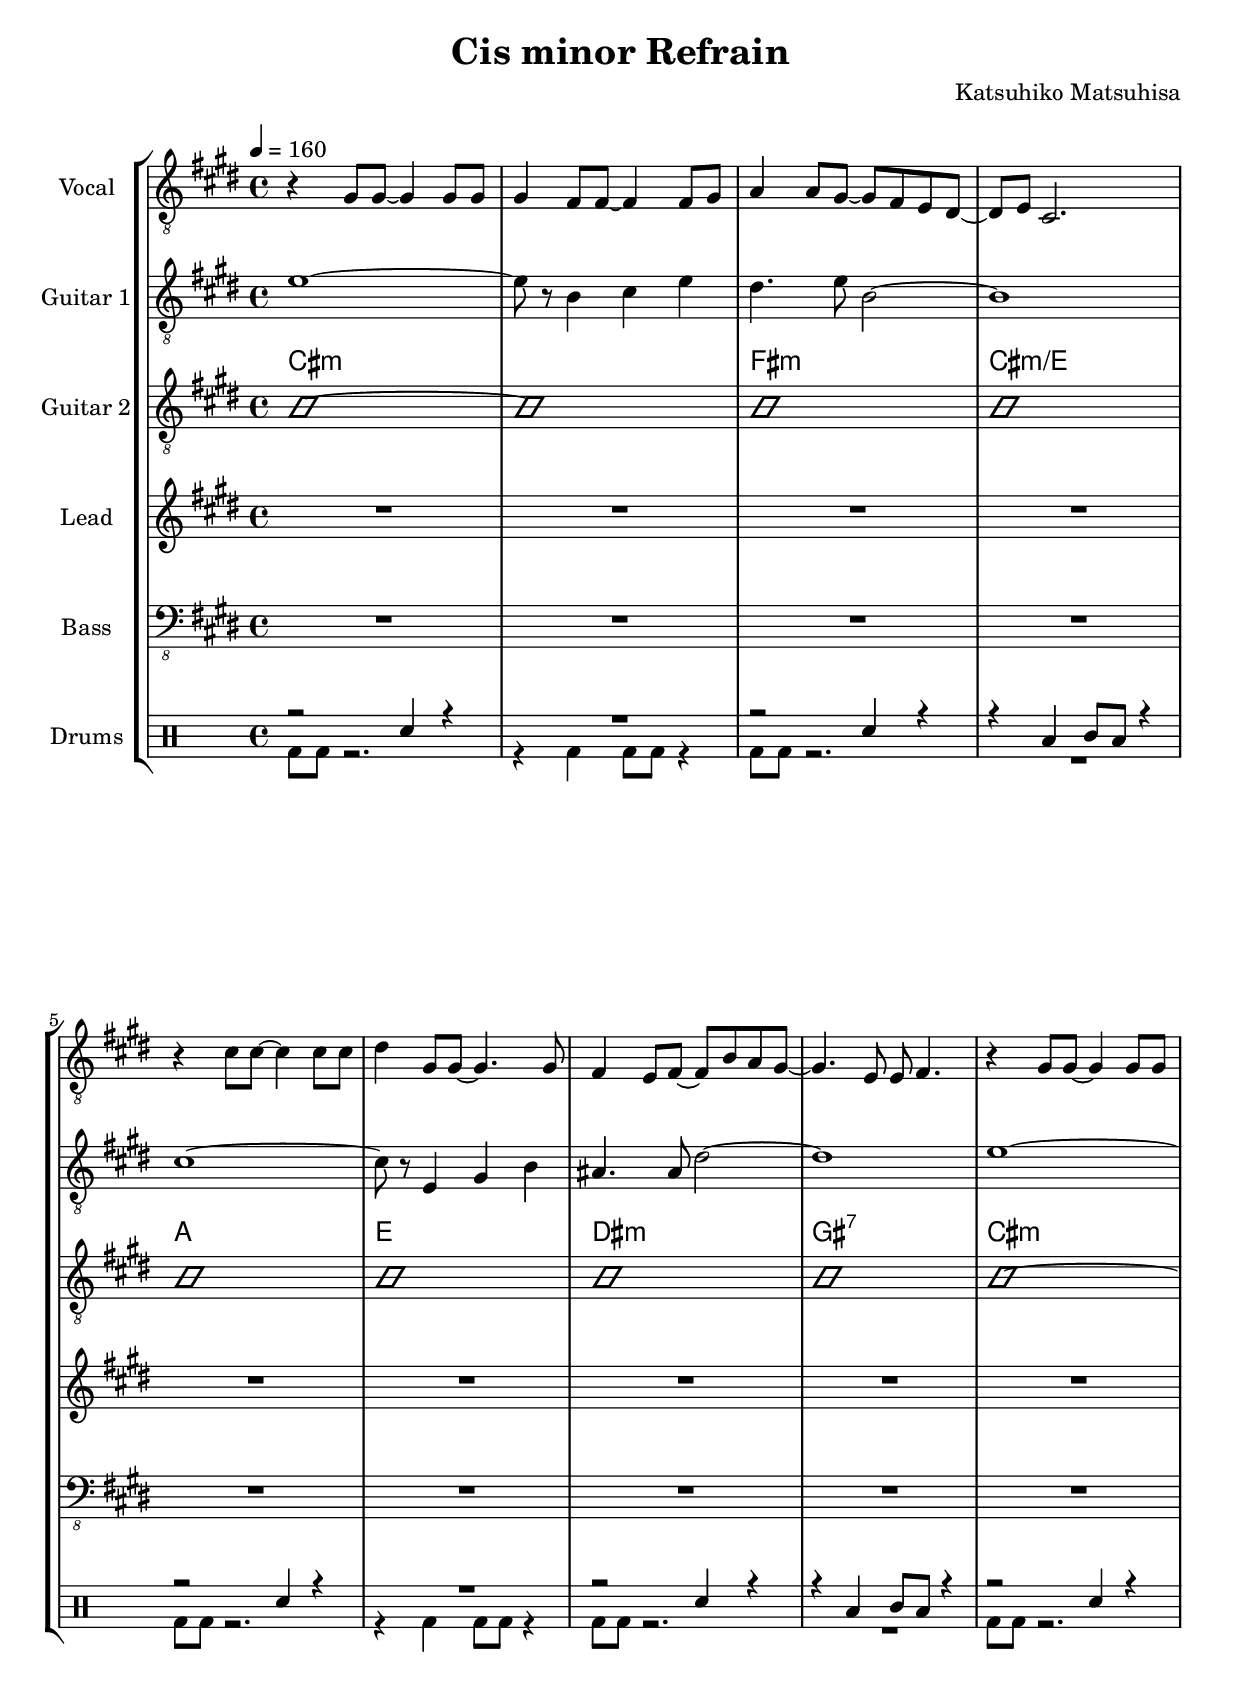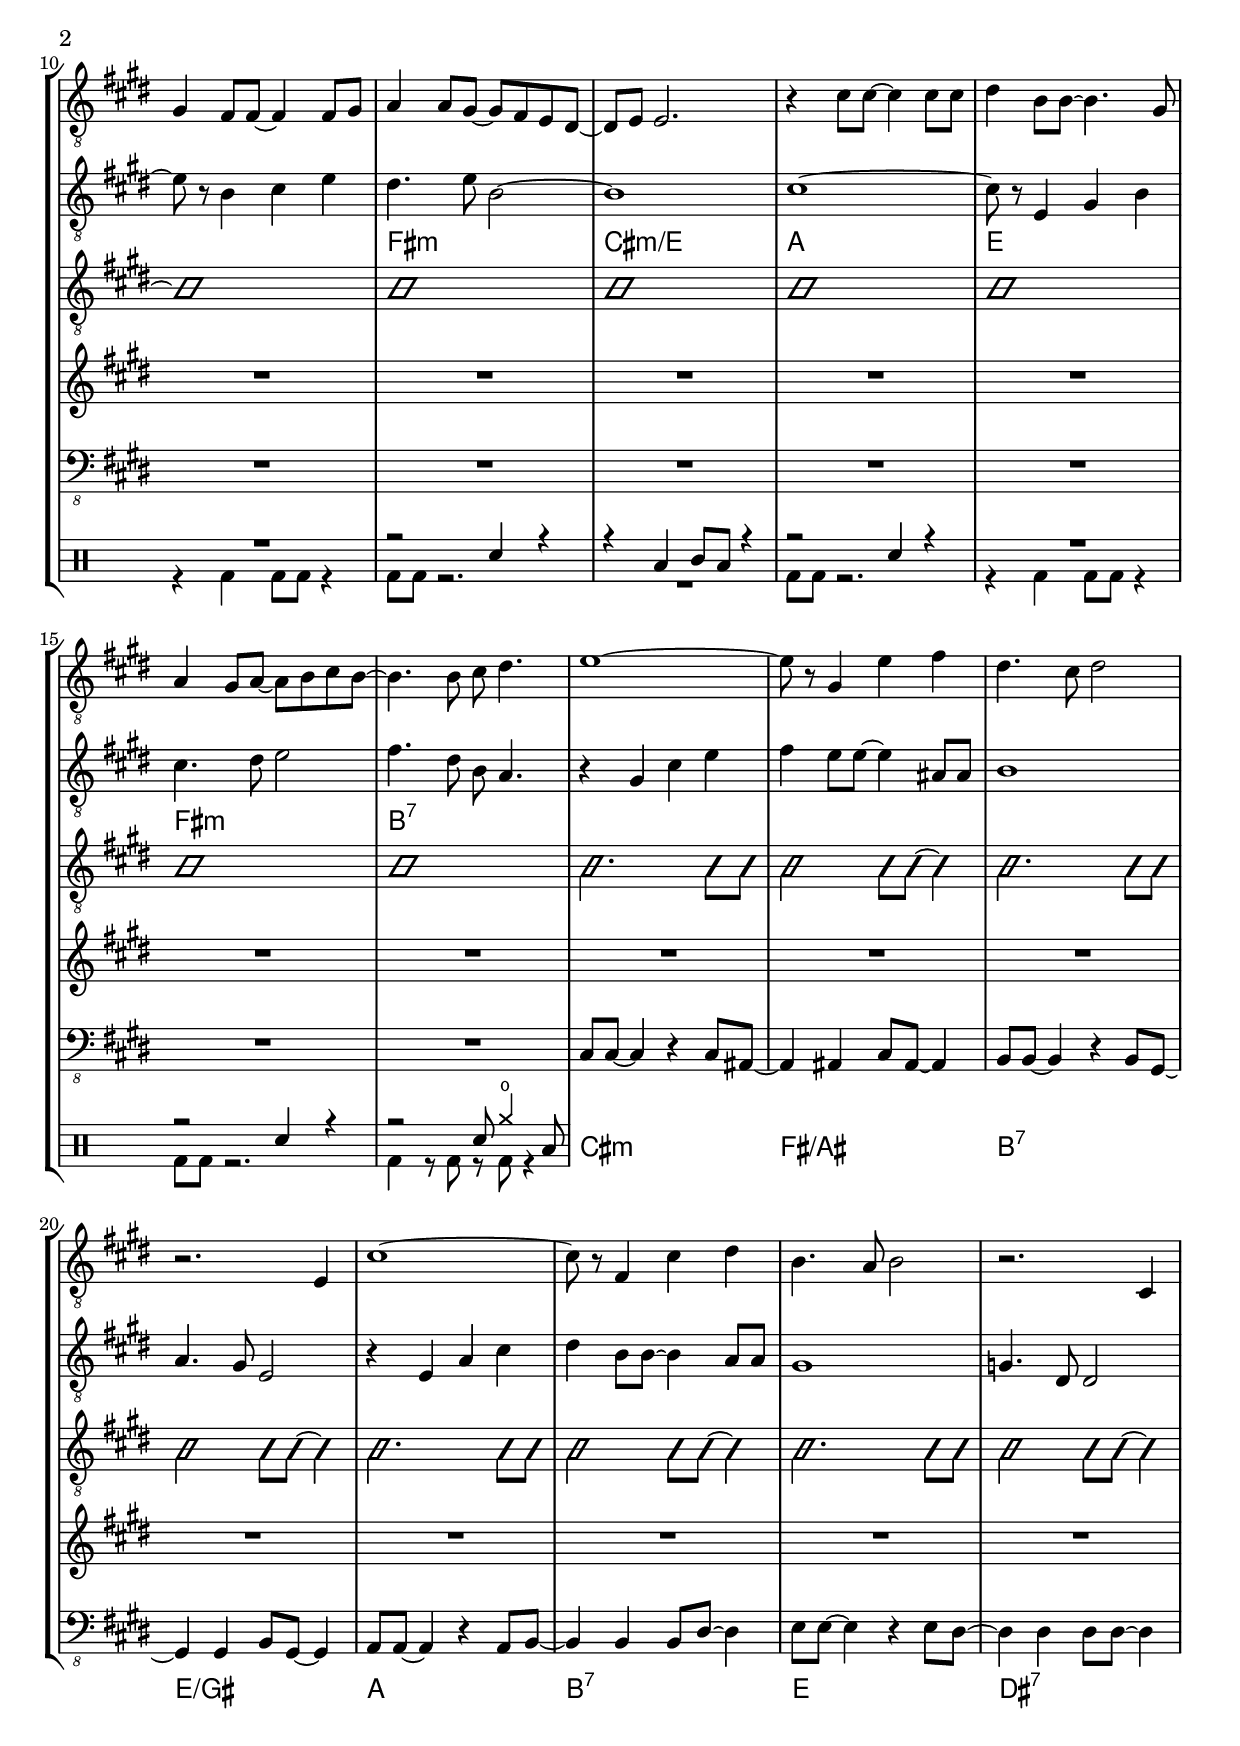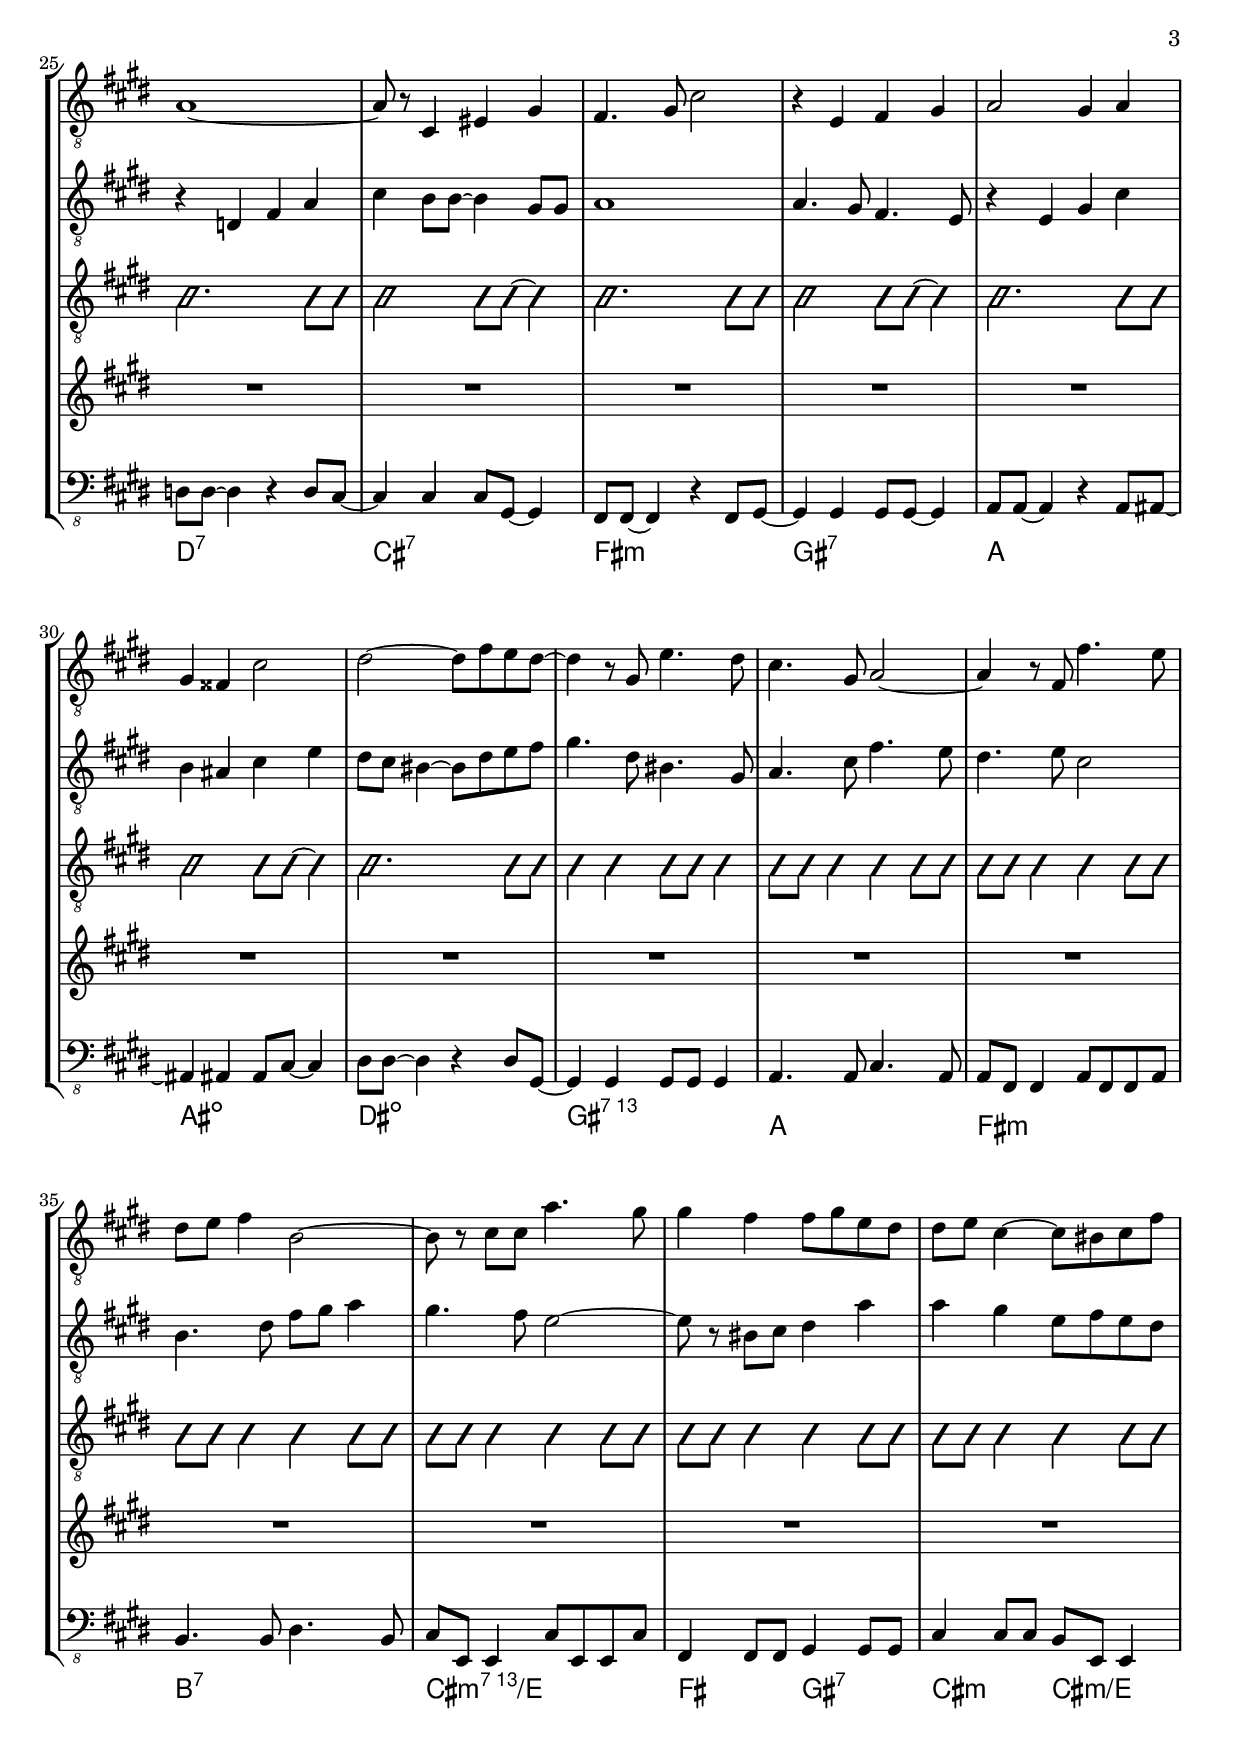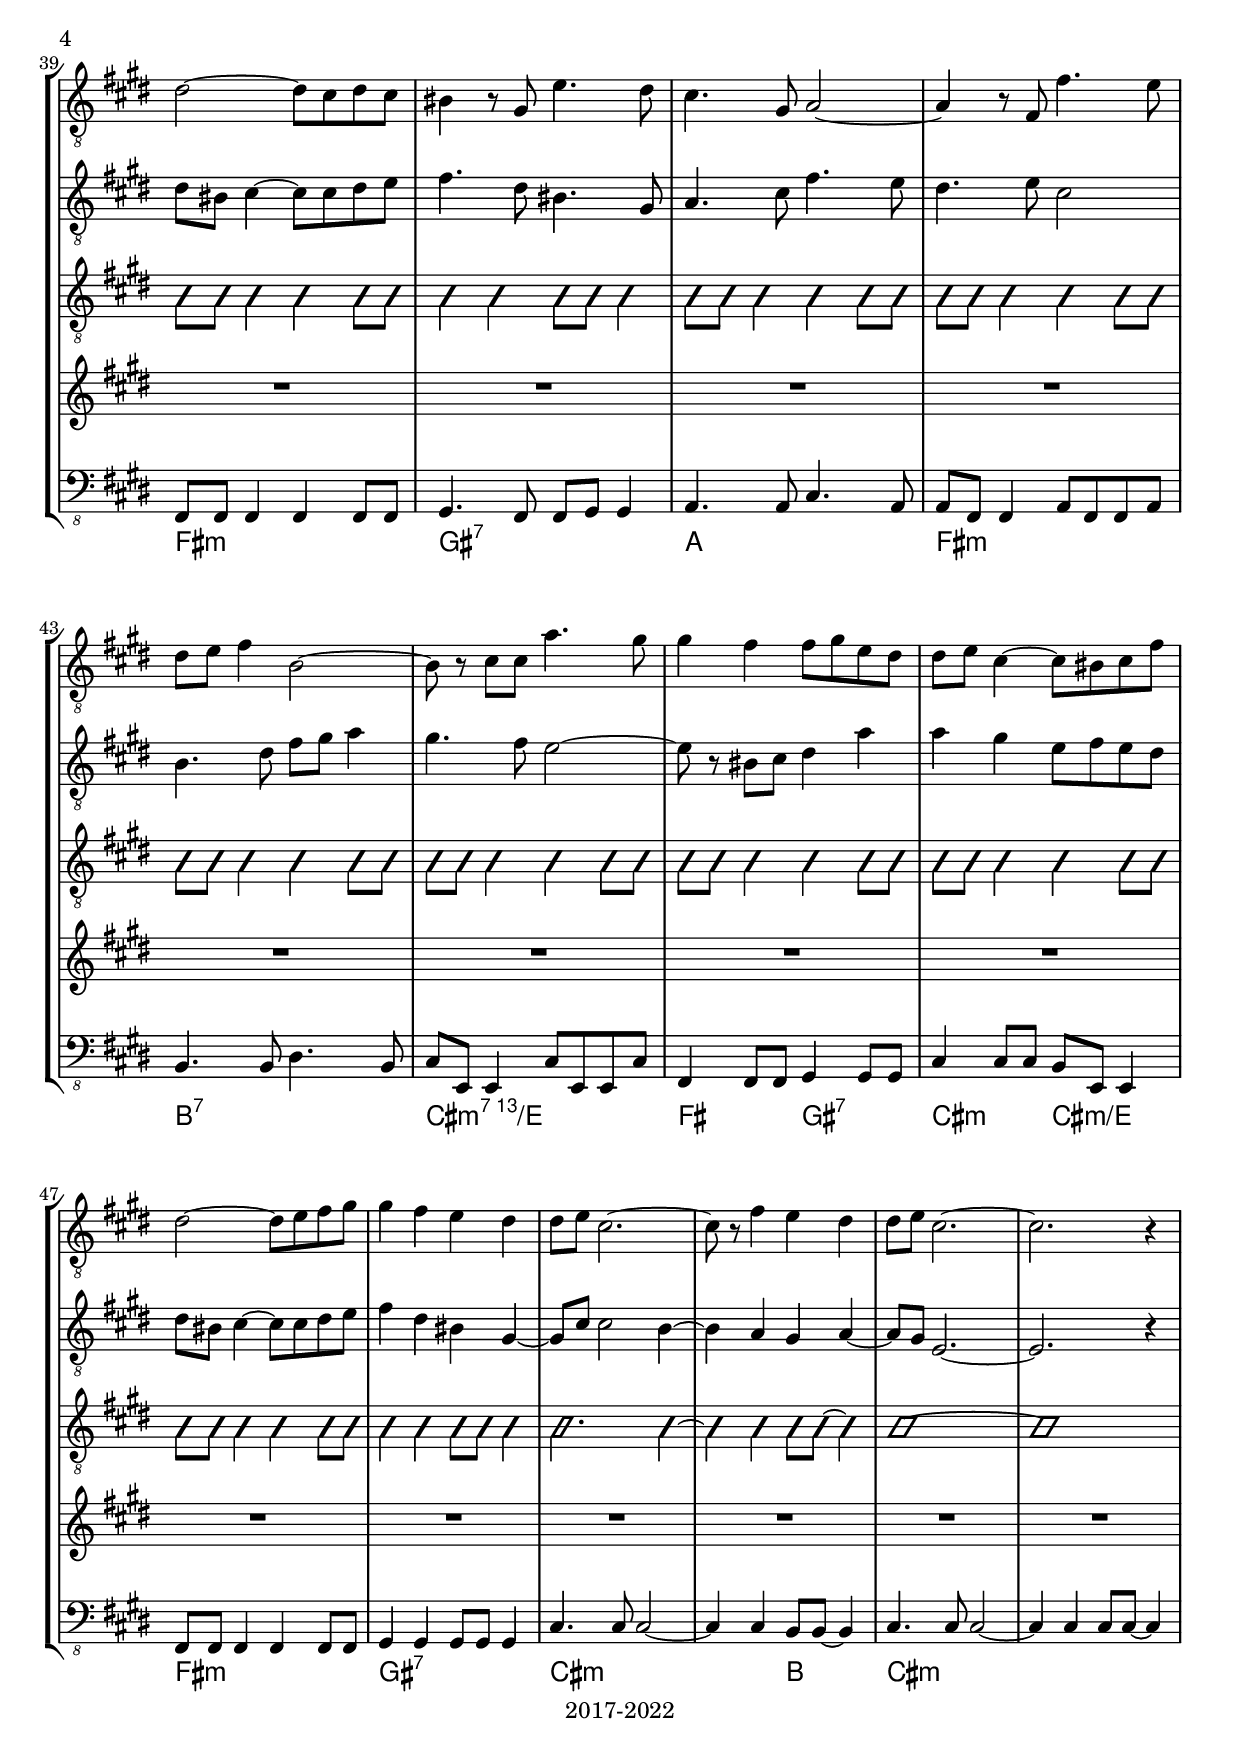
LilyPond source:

\version "2.23.6"
\header {
  title = "Cis minor Refrain"
  composer = "Katsuhiko Matsuhisa"
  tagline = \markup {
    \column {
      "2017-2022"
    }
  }
}
% \include "english.ly"
% これがドイツ音名入力を妨害していた。

global = { \time 4/4 }
cismKey = { \key cis \minor }
fismKey = { \key fis \minor }
amKey = {\key a \minor }

melody_A = \relative c' {
    r4 gis8 8~4 8 8 
    gis4 fis8 8~4 fis8 gis8
    a4 a8 gis8~8 fis8 e8 dis8~ 
    8 e8 cis2. 

    r4 cis'8 8~4 8 8
    dis4 gis,8 8~4. 8
    fis4 e8 fis8~8 b8 a8 gis8~
    4. e8 8 fis4.

    r4 gis8 8~4 8 8 
    gis4 fis8 8~4 fis8 gis8
    a4 a8 gis8~8 fis8 e8 dis8~ 
    8 e8 2. 

    r4 cis'8 cis8~4 8 8
    dis4 b8 8~4. gis8
    a4 gis8 a8~8 b8 cis8 b8~
    4. b8 cis8 dis4.
}

melody_B = \relative c' {
    e1~
    e8 r8 gis,4 e'4 fis4
    dis4. cis8 dis2
    r2. e,4
    cis'1~
    cis8 r8 fis,4 cis'4 dis4
    b4. a8 b2
    r2. cis,4
    a'1~
    a8 r8 cis,4 eis4 gis4
    fis4. gis8 cis2
    r4 e,4 fis4 gis4
    a2 gis4 a4
    gis4 fisis4 cis'2
    dis2~8 fis8 e8 dis8~
    dis4 r8 gis,8 e'4. dis8
}

melody_hook = \relative c' {
    cis4. gis8 a2~
    a4 r8 fis8 fis'4. e8
    dis8 e8 fis4 b,2~
    b8 r8 cis8 cis8 a'4. gis8
    gis4 fis4 fis8 gis8 e8 dis8
    dis8 e8 cis4~8 bis8 cis8 fis8
    dis2~8 cis8 dis8 cis8
    bis4 r8 gis8  e'4. dis8

    cis4. gis8 a2~
    a4 r8 fis8 fis'4. e8
    dis8 e8 fis4 b,2~
    b8 r8 cis8 cis8 a'4. gis8
    gis4 fis4 fis8 gis8 e8 dis8
    dis8 e8 cis4~8 bis8 cis8 fis8
    dis2~8 e8 fis8 gis8
    gis4 fis4 e4 dis4

    dis8 e8 cis2.~
    cis8 r8 fis4 e4 dis4
    dis8 e8 cis2.~
    cis2. r4
}

voc_melo = {
  \global
  \clef "treble_8"
  <<
    { 
      \melody_A
      \melody_B
      \melody_hook
    }
  >>
}

counter_A = \relative c' {
    e1~
    8 r8 b4 cis4 e4
    dis4. e8 b2~
    b1
    cis1~
    8 r8 e,4 gis4 b4
    ais4. ais8 dis2~
    dis1

    e1~
    8 r8 b4 cis4 e4
    dis4. e8 b2~
    b1
    cis1~
    8 r8 e,4 gis4 b4
    cis4. dis8 e2
    fis4. dis8 b8 a4.  
}

counter_B = \relative c' {
    r4 gis4 cis4 e4
    fis4 e8 e8~4 ais,8 ais8
    b1
    a4. gis8 e2
    r4 e4 a4 cis4
    dis4 b8 b8~4 a8 a8
    gis1
    g4. dis8 dis2
    r4 d4 fis4 a4
    cis4 b8 b8~4 gis8 gis8
    a1
    a4. gis8 fis4. e8
    r4 e4 gis4 cis4
    b4 ais4 cis4 e4
    dis8 cis8 bis4~8 dis8 e8 fis8
    gis4. dis8 bis4. gis8
}

counter_hook = \relative c' {
    a4. cis8 fis4. e8
    dis4. e8 cis2
    b4. dis8 fis8 gis8 a4
    gis4. fis8 e2~
    e8 r8 bis8 cis8 dis4 a'4
    a4 gis4 e8 fis8 e8 dis8
    dis8 bis8 cis4~8 cis8 dis8 e8
    fis4. dis8 bis4. gis8

    a4. cis8 fis4. e8
    dis4. e8 cis2
    b4. dis8 fis8 gis8 a4
    gis4. fis8 e2~
    e8 r8 bis8 cis8 dis4 a'4
    a4 gis4 e8 fis8 e8 dis8
    dis8 bis8 cis4~8 cis8 dis8 e8
    fis4 dis4 bis4 gis4~

    gis8 cis8 cis2 b4~
    b4 a4 gis4 a4~
    a8 gis8 e2.~
    e2. r4
}
 
guitar_melo = {
  \global
  \clef "treble_8"
  <<
    { 
      \counter_A
      \counter_B
      \counter_hook
    }
  >>
}

sl = {
  \override NoteHead.style = #'slash
}
nsl = {
  \revert NoteHead.style
}
%  ストロークのみにする場合、これで挟む。

% 一応和音構成音は書いておく
% これだめだ。sl nslすると記号が重複する。
chord_A_dummy = {
    \sl
    b1~1 1 1
    1 1 1 1
    b1~1 1 1
    1 1 1 1
    \nsl
}

chord_B_dummy = {
    \sl
    b2. 8 8
    2 8 8~4
    b2. 8 8
    2 8 8~4
    b2. 8 8
    2 8 8~4
    b2. 8 8
    2 8 8~4
    b2. 8 8
    2 8 8~4
    b2. 8 8
    2 8 8~4
    b2. 8 8
    2 8 8~4
    b2. 8 8
    4 4 8 8 4
    \nsl
}

chord_hook_dummy = {
    \sl
    b8 8 4 4 8 8
    8 8 4 4 8 8
    8 8 4 4 8 8
    8 8 4 4 8 8
    8 8 4 4 8 8
    8 8 4 4 8 8
    8 8 4 4 8 8
    4 4 8 8 4

    b8 8 4 4 8 8
    8 8 4 4 8 8
    8 8 4 4 8 8
    8 8 4 4 8 8
    8 8 4 4 8 8
    8 8 4 4 8 8
    8 8 4 4 8 8
    4 4 8 8 4

    2. 4~
    4 4 8 8~4
    1~
    1
    \nsl
}

code_A_with_tone = {
    <cis e gis>1~
    1
    <fis a cis>1
    <e gis cis>1
    <a cis e>1
    <e gis b>1
    <dis fis ais>1
    <gis bis dis>1

    <cis e gis>1~
    1
    <fis a cis>1
    <e gis cis>1
    <a cis e>1
    <e gis b>1
    <fis ais cis>1
    <b dis fis a>1
}


guitar_code = {
  \global
  \clef "treble_8"
  <<
    { 
      \chord_A_dummy
      \chord_B_dummy
      \chord_hook_dummy
    }
  >>
}

lead_A_tachet = {
    R1 R1 R1 R1
    R1 R1 R1 R1
    R1 R1 R1 R1
    R1 R1 R1 R1
}

lead_B_tachet = {
    R1 R1 R1 R1
    R1 R1 R1 R1
    R1 R1 R1 R1
    R1 R1 R1 R1
}

lead_hook_tachet = {
    R1 R1 R1 R1
    R1 R1 R1 R1
    R1 R1 R1 R1
    R1 R1 R1 R1

    R1 R1 R1 R1
}

lead = {
  \global
  \clef "treble"
  <<
    { 
      \lead_A_tachet
      \lead_B_tachet
      \lead_hook_tachet
    }
  >> 
}

bass_A_tachet = {
    R1 R1 R1 R1 R1 R1 R1 R1
    R1 R1 R1 R1 R1 R1 R1 R1
}

bass_B = \relative c, {
    cis8 cis8~4 r4 cis8 ais8~
    ais4 ais4 cis8 ais8~4
    b8 b8~4 r4 b8 gis8~
    gis4 gis4 b8 gis8~4

    a8 a8~4 r4 a8 b8~
    b4 b4 b8 dis8~4
    e8 e8~4 r4 e8 dis8~
    dis4 dis4 dis8 dis8~4

    d8 d8~4 r4 d8 cis8~
    cis4 cis4 cis8 gis8~4
    fis8 fis8~4 r4 fis8 gis8~
    gis4 gis4 gis8 gis8~4

    a8 a8~4 r4 a8 ais8~
    ais4 ais4 ais8 cis8~4
    dis8 dis8~4 r4 dis8 gis,8~
    gis4 gis4 gis8 gis8 gis4
}

bass_hook = \relative c, {
    a4. a8 cis4. a8
    a8 fis8 fis4 a8 fis8 fis8 a8
    b4. b8 dis4. b8
    cis8 e,8 e4 cis'8 e,8 e8 cis'8
    fis,4 8 8 gis4 8 8 cis4 8 8 b8 e,8 e4
    fis8 8 4 4 8 8
    gis4. fis8 fis8 gis8 gis4 

    a4. a8 cis4. a8
    a8 fis8 fis4 a8 fis8 fis8 a8
    b4. b8 dis4. b8
    cis8 e,8 e4 cis'8 e,8 e8 cis'8
    fis,4 8 8 gis4 8 8 cis4 8 8 b8 e,8 e4
    fis8 8 4 4 8 8
    gis4 4 8 8 4

    cis4. cis8 cis2~
    cis4 cis4 b8 b8~4
    cis4. cis8 cis2~
    cis4 cis4 8 8~4
}

bass = {
  \global
  \clef "bass_8"
  <<
    { 
      \bass_A_tachet
      \bass_B
      \bass_hook
    }
  >> 
}

chordnames_A = \chords {
    cis1:m s1 fis1:m cis1:m/e
    a1 e1 dis1:m gis1:7
    cis1:m s1 fis1:m cis1:m/e
    a1 e1 fis1:m b1:7
}

chordnames_B = \chords {
    cis1:m fis1/ais b1:7 e1/gis
    a1 b1:7 e1 dis1:7 
    d1:7 cis:7 fis1:m gis1:7 
    a1 ais1:dim dis1:dim gis:7.13
}

chordnames_hook = \chords {
    a1 fis1:m b1:7 cis:m7.13/e
    fis2 gis2:7 cis2:m cis2:m/e
    fis1:m gis1:7

    a1 fis1:m b1:7 cis:m7.13/e
    fis2 gis2:7 cis2:m cis2:m/e
    fis1:m gis1:7

    cis1:m s2 b2 cis1:m s1 
}

chordnames = {
  <<
    { 
      \chordnames_A
      \chordnames_B
      \chordnames_hook
    } 
  >>
}

% よくある日本のバンドスコアの形式に再定義
#(define mydrums '(
    (crashcymbal xcircle #f 7)
    (ridecymbal cross #f 6)
    (hihat cross #f 5)
    (closedhihat cross stopped 5)
    (openhihat cross open 5)
    (halfopenhihat cross halfopen 5)
    (snare default #f 1)
    (hightom default #f 3)
    (himidtom default #f 2)
    (lowmidtom default #f 0)
    (lowtom default #f -1)
    (bassdrum default #f -3)
  )
)

% crashcymbal cymc
% ridecymbal cymr
% hihat hh
% closedhihat hhc
% openhihat hho
% halfopenhihat hhho
% hightom tomh
% himidtom tommh
% snare sn
% lowmidtom tomml
% lowtom toml
% bassdrum bd

% Aメロ一回目
upper_A = \drummode {
    \voiceOne %これはスラーなどの描画の向きを分けるための宣言のようだ。
    r2 sn4 r4
    R1 
    r2 sn4 r4 
    r4 toml4 tomml8 toml8 r4
    r2 sn4 r4
    R1 
    r2 sn4 r4 
    r4 toml4 tomml8 toml8 r4
    r2 sn4 r4
    R1 
    r2 sn4 r4 
    r4 toml4 tomml8 toml8 r4
    r2 sn4 r4
    R1 
    r2 sn4 r4 
    r2 sn8 hho4 toml8
}
foot_A = \drummode {
    \voiceTwo
    bd8 bd8 r2.
    r4 bd4 bd8 bd8 r4
    bd8 bd8 r2.
    R1
    bd8 bd8 r2.
    r4 bd4 bd8 bd8 r4
    bd8 bd8 r2.
    R1
    bd8 bd8 r2.
    r4 bd4 bd8 bd8 r4
    bd8 bd8 r2.
    R1
    bd8 bd8 r2.
    r4 bd4 bd8 bd8 r4
    bd8 bd8 r2.
    bd4 r8 bd8 r8 bd8 r4
}

drums_A = {
  <<
    \new DrumVoice \upper_A
    \new DrumVoice \foot_A
  >>
}

%% Bメロ
upper_B = \drummode {
    \voiceOne
    hh8 hh8 hho4 <hh sn>8 hh8 hho4
    hh8 hh8 hho4 <hh sn>8 hh8 hho4
    hh8 hh8 hho4 <hh sn>8 hh8 hho4
    hh8 hh8 hho4 <hh sn>8 hh8 hho4

    hh8 hh8 hho4 <hh sn>8 hh8 hho4
    hh8 hh8 hho4 <hh sn>8 hh8 hho4
    hh8 hh8 hho4 <hh sn>8 hh8 hho4
    hh8 hh8 hho4 <hh sn>8 hh8 hho4

    hh8 hh8 hho4 <hh sn>8 hh8 hho4
    hh8 hh8 hho4 <hh sn>8 hh8 hho4
    hh8 hh8 hho4 <hh sn>8 hh8 hho4
    hh8 hh8 hho4 <hh sn>8 hh8 hho4

    hh8 hh8 hho4 <hh sn>8 hh8 hho4
    hh8 hh8 hho4 <hh sn>8 hh8 hho4
    hh8 hh8 hho4 <hh sn>8 hh8 hho4
    <hh sn>8 hh8 r8 sn8 hh8 sn8 toml8 toml8
}

foot_B = \drummode {
    \voiceTwo
    bd8 bd8 r4 r4 bd8 bd8
    r4 bd4 r8 bd8 r4
    bd8 bd8 r4 r4 bd8 bd8
    r4 bd4 r8 bd8 r4

    bd8 bd8 r4 r4 bd8 bd8
    r4 bd4 r8 bd8 r4
    bd8 bd8 r4 r4 bd8 bd8
    r4 bd4 r8 bd8 r4

    bd8 bd8 r4 r4 bd8 bd8
    r4 bd4 r8 bd8 r4
    bd8 bd8 r4 r4 bd8 bd8
    r4 bd4 r8 bd8 r4

    bd8 bd8 r4 r4 bd8 bd8
    r4 bd4 r8 bd8 r4
    bd8 bd8 r4 r4 bd8 bd8
    r8 bd8 bd8 r8 bd4 bd4
}

drums_B = {
  <<
    \new DrumVoice \upper_B
    \new DrumVoice \foot_B
  >>
}

upper_hook = \drummode {
    \voiceOne
    %
    cymc4 hh8 hh8 <cymc sn>4 hh8 toml16 toml16
    cymc8 sn8 hh8 hh8 <cymc sn>4 hh8 sn16 sn16

    cymc4 hh8 hh8 <cymc sn>4 hh8 toml16 toml16
    cymc8 sn8 hh8 hh8 <cymc sn>4 hh8 sn16 sn16

    cymc4 hh8 hh8 <cymc sn>4 hh8 toml16 toml16
    cymc8 sn8 hh8 hh8 <cymc sn>4 hh8 sn16 sn16

    cymc4 hh8 hh8 <cymc sn>4 hh8 toml16 toml16
    cymc8 sn8 <cymc sn>8 tommh8 tommh8 tomml8 toml8 toml16 toml16
    
    %
    cymc4 hh8 hh8 <cymc sn>4 hh8 toml16 toml16
    cymc8 sn8 hh8 hh8 <cymc sn>4 hh8 sn16 sn16

    cymc4 hh8 hh8 <cymc sn>4 hh8 toml16 toml16
    cymc8 sn8 hh8 hh8 <cymc sn>4 hh8 sn16 sn16

    cymc4 hh8 hh8 <cymc sn>4 hh8 toml16 toml16
    cymc8 sn8 hh8 hh8 <cymc sn>4 hh8 sn16 sn16

    cymc4 hh8 hh8 <cymc sn>4 hh8 toml16 toml16
    cymc8 sn8 <cymc sn>8 tommh8 tommh8 sn8 hho8 toml16 toml16
    % 
    cymc4 hho4 <hh sn>8 hh8 hho4
    hh8 hh8  hho4 <hh sn>8 hh8 hho4
    hh8 hh8  hho4 <hh sn>8 hh8 hho4
    hh8 hh8  hho4 <hh sn>8 hh8 hho8 sn8
}

foot_hook = \drummode {
    \voiceTwo
    bd4 r8 bd8 r2 r4 bd4 r8 bd8 bd4
    bd4 r8 bd8 r2 r4 bd4 r8 bd8 bd4
    bd4 r8 bd8 r2 r4 bd4 r8 bd8 bd4
    bd4 r8 bd8 r2 bd4 r2 bd4
    %
    bd4 r8 bd8 r2 r4 bd4 r8 bd8 bd4
    bd4 r8 bd8 r2 r4 bd4 r8 bd8 bd4
    bd4 r8 bd8 r2 r4 bd4 r8 bd8 bd4
    bd4 r8 bd8 r2 bd4 r2 bd4
    %
    bd4 r8 bd8 r2 r4 bd4 r8 bd8 r4
    bd4 r8 bd8 r2 r4 bd4 r8 bd8 bd4
}

drums_hook = {
  <<
    \new DrumVoice \upper_hook
    \new DrumVoice \foot_hook
  >>
}

upper_inter = \drummode {
    \voiceOne
    hh4 hh8 hh8 <hh sn>4 hh8 hh8
    hh4 hh8 hh8 hh4 hh8 hh8
    hh4 hh8 hh8 <hh sn>4 hh8 hh8
    hh4 hh8 hh8 hh4 hh8 hh8
    hh4 hh8 hh8 <hh sn>4 hh8 hh8
    hh4 hh8 hh8 hh4 hh8 hh8
    hh4 hh8 hh8 <hh sn>4 hh8 hh8
    hh4 hh8 hh8 toml4 toml8 toml8
}
foot_inter = \drummode {
    \voiceTwo
    bd8 bd8 r2. r2 bd8 bd8 r4
    bd8 bd8 r2. r2 bd8 bd8 r4
    bd8 bd8 r2. r2 bd8 bd8 r4
    bd8 bd8 r2. r2 bd8 bd8 r4
}

drums_inter = {
  <<
    \new DrumVoice \upper_inter
    \new DrumVoice \foot_inter
  >>
}

upper_AA = \drummode {
    \voiceOne
    hh4 <hh toml>8 hh8 <hh sn>4 hh8 hh8
    hh4 <hh toml>8 hh8 <hh sn>4 hh8 hh8
    hh4 <hh toml>8 hh8 <hh sn>4 hh8 hh8
    hh4 <hh toml>8 hh8 <hh sn>8 hh8 hho8 sn8

    hh4 <hh toml>8 hh8 <hh sn>4 hh8 hh8
    hh4 <hh toml>8 hh8 <hh sn>4 hh8 hh8
    hh4 <hh toml>8 hh8 <hh sn>4 hh8 hh8
    hh4 <hh toml>8 hh8 <hh sn>8 hh8 hho8 sn8

    hh4 <hh toml>8 hh8 <hh sn>4 hh8 hh8
    hh4 <hh toml>8 hh8 <hh sn>4 hh8 hh8
    hh4 <hh toml>8 hh8 <hh sn>4 hh8 hh8
    hh4 <hh toml>8 hh8 <hh sn>8 hh8 hho8 sn8

    hh4 <hh toml>8 hh8 <hh sn>4 hh8 hh8
    hh4 <hh toml>8 hh8 <hh sn>4 hh8 hh8
    hh4 <hh toml>8 hh8 <hh sn>4 hh8 hh8
    hh4 <hh toml>8 hh8 <hh sn>8 hho4 toml8
}

foot_AA = \drummode {
    \voiceTwo
    bd4. bd8 r4. bd8
    bd4. bd8 r4. bd8
    bd4. bd8 r4. bd8
    bd4. bd8 r8 bd8 bd8 r8

    bd4. bd8 r4. bd8
    bd4. bd8 r4. bd8
    bd4. bd8 r4. bd8
    bd4. bd8 r8 bd8 bd8 r8

    bd4. bd8 r4. bd8
    bd4. bd8 r4. bd8
    bd4. bd8 r4. bd8
    bd4. bd8 r8 bd8 bd8 r8

    bd4. bd8 r4. bd8
    bd4. bd8 r4. bd8
    bd4. bd8 r4. bd8
    bd4. bd8 r8 bd8 bd8 r8
}


drums_AA = {
  <<
    \new DrumVoice \upper_AA
    \new DrumVoice \foot_AA
  >>
}


upper_developOne = \drummode {
    \voiceOne
    cymc4 hh8 hh8 <cymc sn>4 hh8 toml16 toml16
    cymc4 hh8 hh8 <cymc sn>4 hh8 toml16 toml16
    cymc4 hh8 hh8 <cymc sn>4 hh8 toml16 toml16
    cymc8 sn8 hh8 hh8 <cymc sn>4 hh8 toml16 toml16

    cymc4 hh8 hh8 <cymc sn>4 hh8 hh8
    cymc4 hh8 hh8 <cymc sn>4 hh8 toml16 toml16
    cymc4 hh8 hh8 <cymc sn>4 hh8 toml16 toml16
    cymc8 sn8 <cymc sn>8 tommh8 tommh8 tomml8 toml8 toml16 toml16

    cymc4 hh8 hh8 <cymc sn>4 hh8 toml16 toml16
    cymc8 sn8 hh8 hh8 <cymc sn>4 hh8 sn16 sn16
    cymc4 hh8 hh8 <cymc sn>4 hh8 toml16 toml16
    cymc8 sn8 hh8 hh8 <cymc sn>4 hh8 sn16 sn16

    <cymc toml>4 <tomml toml>4 4 4 4 4 4 4
    4 8 8 4 8 8
    toml8 sn8 \tuplet 3/2 { sn8 toml8 toml8 r8 sn8 sn8 sn8 toml8 toml8 }
}

foot_developOne = \drummode {
    \voiceTwo
    bd4. 8 r2  bd4. 8 r2  bd4. 8 r2 r4 bd4 r8 bd8 bd4 

    bd8 bd8 r4 r4 bd8 bd8 r4 bd4 r8 bd8 bd4
    bd8 bd8 r4 r4 bd8 bd8 r2. bd4

    bd4 r8 bd8 r2 r4 bd4 r8 bd8 bd4
    bd4 r8 bd8 r2 r4 bd4 r8 bd8 bd4

    bd4 4 4 4 4 4 4 4
    4 8 8 4 8 8 4 \tuplet 3/2 {r4 bd8} bd4 r4
}

drums_developOne = {
  <<
    \new DrumVoice \upper_developOne
    \new DrumVoice \foot_developOne
  >>
}

upper_developTwo = \drummode {
    \voiceOne
    cymc4 hh8 8 4 8 8 4 8 8 4 8 8
    4 8 8 4 8 8  4 8 8 4 8 8
    4 8 8 4 8 8  4 8 8 4 8 8 
    4 8 8 4 8 8  4 8 8 8 sn8 hh8 8

    cymc4 hh8 hh8 <hh sn>4 hh8 hh8
    hh8 sn8 hh8 hh8 <hh sn>4 hh8 sn16 sn16
    cymc4 hh8 hh8 <hh sn>4 hh8 hh8
    hh8 sn8 hh8 hh8 <hh sn>4 hh8 sn16 sn16

    cymc1 R1 
    r2 hho4 \tuplet 3/2 {tomml8 toml8 sn8}
    \tuplet 3/2 {tomml8 sn8 sn8 sn8 tomml8 tomml8}
    \tuplet 3/2 {hho8 tomml8 tomml8 toml8 toml8 toml8}
}

foot_developTwo = \drummode {
    \voiceTwo
    bd4. 8 r2 R1
    bd4. 8 r2 R1
    bd4. 8 r2 R1
    bd4. 8 r2 r2 bd4 r4

    bd4 r8 bd8 r2 r4 bd4 r8 bd8 bd4
    bd4 r8 bd8 r2 r4 bd4 r8 bd8 bd4

    bd4 r2. R1 R1 bd4 r4 bd4 bd4 
}

drums_developTwo = {
  <<
    \new DrumVoice \upper_developTwo
    \new DrumVoice \foot_developTwo
  >>
}

upper_hook_last = \drummode {
    \voiceOne

    cymc4 hh8 hh8 <cymc sn>4 hh8 toml16 toml16
    cymc8 sn8 hh8 hh8 <cymc sn>4 hh8 sn16 sn16

    cymc4 hh8 hh8 <cymc sn>4 hh8 toml16 toml16
    cymc8 sn8 hh8 hh8 <cymc sn>4 hh8 sn16 sn16

    cymc4 hh8 hh8 <cymc sn>4 hh8 toml16 toml16
    cymc8 sn8 hh8 hh8 <cymc sn>4 hh8 sn16 sn16

    cymc4 hh8 hh8 <cymc sn>4 hh8 toml16 toml16
    cymc8 sn8 <cymc sn>8 tommh8 tommh8 tomml8 toml8 toml16 toml16
    
    %
    cymc4 hh8 hh8 <cymc sn>4 hh8 toml16 toml16
    cymc8 sn8 hh8 hh8 <cymc sn>4 hh8 sn16 sn16

    cymc4 hh8 hh8 <cymc sn>4 hh8 toml16 toml16
    cymc8 sn8 hh8 hh8 <cymc sn>4 hh8 sn16 sn16

    cymc4 hh8 hh8 <cymc sn>4 hh8 toml16 toml16
    cymc8 sn8 hh8 hh8 <cymc sn>4 hh8 sn16 sn16

    cymc4 hh8 hh8 <cymc sn>4 hh8 toml16 toml16
    cymc8 sn8 \tuplet 3/2 {<cymc sn>8 tommh8 tommh8 tommh8 sn8 sn8 sn8 toml8 toml8}
    % 直前だけ三連符混じりの変種
    % 繰り返す
    cymc4 hh8 hh8 <cymc sn>4 hh8 toml16 toml16
    cymc8 sn8 hh8 hh8 <cymc sn>4 hh8 sn16 sn16

    cymc4 hh8 hh8 <cymc sn>4 hh8 toml16 toml16
    cymc8 sn8 hh8 hh8 <cymc sn>4 hh8 sn16 sn16

    cymc4 hh8 hh8 <cymc sn>4 hh8 toml16 toml16
    cymc8 sn8 hh8 hh8 <cymc sn>4 hh8 sn16 sn16

    cymc4 hh8 hh8 <cymc sn>4 hh8 toml16 toml16
    cymc8 sn8 <cymc sn>8 tommh8 tommh8 tomml8 toml8 toml16 toml16
    
    %
    cymc4 hh8 hh8 <cymc sn>4 hh8 toml16 toml16
    cymc8 sn8 hh8 hh8 <cymc sn>4 hh8 sn16 sn16

    cymc4 hh8 hh8 <cymc sn>4 hh8 toml16 toml16
    cymc8 sn8 hh8 hh8 <cymc sn>4 hh8 sn16 sn16

    cymc4 hh8 hh8 <cymc sn>4 hh8 toml16 toml16
    cymc8 sn8 hh8 hh8 <cymc sn>4 hh8 sn16 sn16

    cymc4 hh8 hh8 <cymc sn>4 hh8 toml16 toml16
    cymc8 sn8 <cymc sn>8 tommh8 tommh8 sn8 hho8 toml16 toml16

    cymc4 hho4 <hh sn>8 hh8 hho4
    hh8 hh8  hho4 <hh sn>8 hh8 hho4
    hh8 hh8  hho4 <hh sn>8 hh8 hho4
    hh8 hh8  hho4 <hh sn>8 hh8 hho8 sn8
}

foot_hook_last = \drummode {
    \voiceTwo
    bd4 r8 bd8 r2 r4 bd4 r8 bd8 bd4
    bd4 r8 bd8 r2 r4 bd4 r8 bd8 bd4
    bd4 r8 bd8 r2 r4 bd4 r8 bd8 bd4
    bd4 r8 bd8 r2 bd4 r2 bd4
    %
    bd4 r8 bd8 r2 r4 bd4 r8 bd8 bd4
    bd4 r8 bd8 r2 r4 bd4 r8 bd8 bd4
    bd4 r8 bd8 r2 r4 bd4 r8 bd8 bd4
    bd4 r8 bd8 r2 bd4 \tuplet 3/2 {r4 bd8 } bd4 r4
    % 直前だけ三連符混じりの変種
    % 繰り返し
    bd4 r8 bd8 r2 r4 bd4 r8 bd8 bd4
    bd4 r8 bd8 r2 r4 bd4 r8 bd8 bd4
    bd4 r8 bd8 r2 r4 bd4 r8 bd8 bd4
    bd4 r8 bd8 r2 bd4 r2 bd4
    %
    bd4 r8 bd8 r2 r4 bd4 r8 bd8 bd4
    bd4 r8 bd8 r2 r4 bd4 r8 bd8 bd4
    bd4 r8 bd8 r2 r4 bd4 r8 bd8 bd4
    bd4 r8 bd8 r2 bd4 r2 bd4
    %
    bd4 r8 bd8 r2 r4 bd4 r8 bd8 r4
    bd4 r8 bd8 r2 r4 bd4 r8 bd8 bd4
}

drums_hook_last = {
  <<
    \new DrumVoice \upper_hook_last
    \new DrumVoice \foot_hook_last 
  >>
}


% ほぼ同じ。最後に一打と休符
upper_inter_last = \drummode {
    \voiceOne
    hh4 hh8 hh8 <hh sn>4 hh8 hh8
    hh4 hh8 hh8 hh4 hh8 hh8
    hh4 hh8 hh8 <hh sn>4 hh8 hh8
    hh4 hh8 hh8 hh4 hh8 hh8
    hh4 hh8 hh8 <hh sn>4 hh8 hh8
    hh4 hh8 hh8 hh4 hh8 hh8
    hh4 hh8 hh8 <hh sn>4 hh8 hh8
    hh4 hh8 hh8 toml4 toml8 toml8
    cymc1 R1 R1 R1 R1
}
foot_inter_last = \drummode {
    \voiceTwo
    bd8 bd8 r2. r2 bd8 bd8 r4
    bd8 bd8 r2. r2 bd8 bd8 r4
    bd8 bd8 r2. r2 bd8 bd8 r4
    bd8 bd8 r2. r2 bd8 bd8 r4
    bd4 r2. R1 R1 R1 R1
}

drums_inter_last = {
  <<
    \new DrumVoice \upper_inter_last
    \new DrumVoice \foot_inter_last
  >>
}
 

drumContents = {
  \global
  <<
    { \drums_A }
  >> 
}




\score {
  <<
    \new StaffGroup = "band" <<
      \new Staff = "main" \with { instrumentName = "Vocal" }
      % tempoの位置がキモいけど、なぜかStaffGroupで同じ値をセットすると最初の段以外のtempo表記は無視される。
      % tempoの許容配置位置と挙動がよくわからない。
      { \cismKey \tempo 4 =160 \voc_melo }
      \new Staff = "guitar1" \with { instrumentName = "Guitar 1" }
      { \cismKey \tempo 4 =160 \guitar_melo }
      \new ChordNames = "barichords"
      { \chordnames }
      \new Staff = "guitar2" \with { instrumentName = "Guitar 2" }
      { \cismKey  \tempo 4 =160 \guitar_code } 
      \new Staff = "lead" \with { instrumentName = "Lead" }
      { \cismKey \tempo 4 =160 \lead }
      \new Staff = "bass" \with { instrumentName = "Bass" }
      { \cismKey \tempo 4 =160 \bass }
      \new DrumStaff \with { instrumentName = "Drums" }
      {
        \set DrumStaff.drumStyleTable = #(alist->hash-table mydrums)
        \drumContents 
      }
    >>
  >>
  \layout {
  }
}